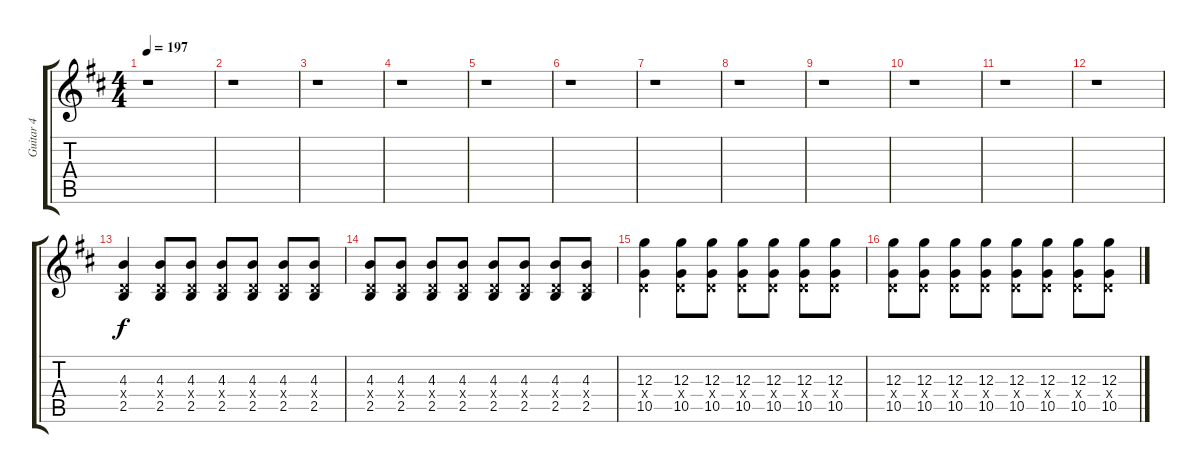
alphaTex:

\track ("Guitar 4" "Guitar 4") {instrument distortionguitar}
\staff {score tabs}
\tuning (E4 B3 G3 D3 A2 E2) {hide}
\ts (4 4)
\tempo 197
\clef g2
\ks d
r.1{dy f} |
r.1 |
r.1 |
r.1 |
r.1 |
r.1 |
r.1 |
r.1 |
r.1 |
r.1 |
r.1 |
r.1 |
(4.3 0.4{x} 2.5).4 (4.3 0.4{x} 2.5).8 (4.3 0.4{x} 2.5).8 (4.3 0.4{x} 2.5).8 (4.3 0.4{x} 2.5).8 (4.3 0.4{x} 2.5).8 (4.3 0.4{x} 2.5).8 |
(4.3 0.4{x} 2.5).8 (4.3 0.4{x} 2.5).8 (4.3 0.4{x} 2.5).8 (4.3 0.4{x} 2.5).8 (4.3 0.4{x} 2.5).8 (4.3 0.4{x} 2.5).8 (4.3 0.4{x} 2.5).8 (4.3 0.4{x} 2.5).8 |
(12.3 0.4{x} 10.5).4 (12.3 0.4{x} 10.5).8 (12.3 0.4{x} 10.5).8 (12.3 0.4{x} 10.5).8 (12.3 0.4{x} 10.5).8 (12.3 0.4{x} 10.5).8 (12.3 0.4{x} 10.5).8 |
(12.3 0.4{x} 10.5).8 (12.3 0.4{x} 10.5).8 (12.3 0.4{x} 10.5).8 (12.3 0.4{x} 10.5).8 (12.3 0.4{x} 10.5).8 (12.3 0.4{x} 10.5).8 (12.3 0.4{x} 10.5).8 (12.3 0.4{x} 10.5).8
